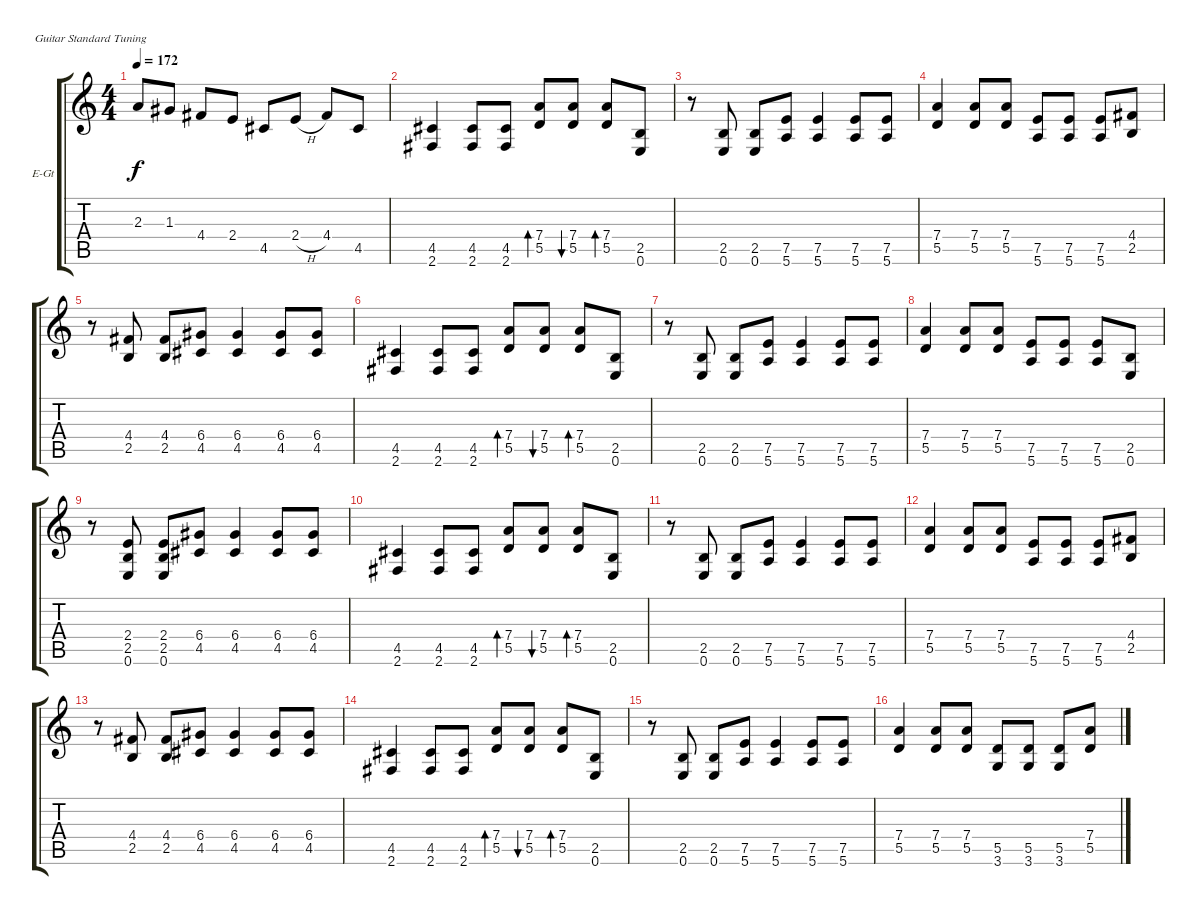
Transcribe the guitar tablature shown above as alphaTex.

\bracketExtendMode groupsimilarinstruments
\firstSystemTrackNameOrientation horizontal
\otherSystemsTrackNameOrientation horizontal
\track ("Гитара" "E-Gt") {instrument distortionguitar}
\staff {score tabs}
\tuning (E4 B3 G3 D3 A2 E2)
\ts (4 4)
\tempo 172
\clef g2
\ks c
2.3.8{dy f} 1.3.8 4.4.8 2.4.8 4.5.8 2.4{h}.8 4.4.8 4.5.8 |
(4.5 2.6).4 (4.5 2.6).8 (4.5 2.6).8 (7.4 5.5).8{bd 60} (7.4 5.5).8{bu 60} (7.4 5.5).8{bd 60} (2.5 0.6).8 |
r.8 (2.5 0.6).8 (2.5 0.6).8 (7.5 5.6).8 (7.5 5.6).4 (7.5 5.6).8 (7.5 5.6).8 |
(7.4 5.5).4 (7.4 5.5).8 (7.4 5.5).8 (7.5 5.6).8 (7.5 5.6).8 (7.5 5.6).8 (4.4 2.5).8 |
r.8 (4.4 2.5).8 (4.4 2.5).8 (6.4 4.5).8 (6.4 4.5).4 (6.4 4.5).8 (6.4 4.5).8 |
(4.5 2.6).4 (4.5 2.6).8 (4.5 2.6).8 (7.4 5.5).8{bd 60} (7.4 5.5).8{bu 60} (7.4 5.5).8{bd 60} (2.5 0.6).8 |
r.8 (2.5 0.6).8 (2.5 0.6).8 (7.5 5.6).8 (7.5 5.6).4 (7.5 5.6).8 (7.5 5.6).8 |
(7.4 5.5).4 (7.4 5.5).8 (7.4 5.5).8 (7.5 5.6).8 (7.5 5.6).8 (7.5 5.6).8 (2.5 0.6).8 |
r.8 (2.4 2.5 0.6).8 (2.4 2.5 0.6).8 (6.4 4.5).8 (6.4 4.5).4 (6.4 4.5).8 (6.4 4.5).8 |
(4.5 2.6).4 (4.5 2.6).8 (4.5 2.6).8 (7.4 5.5).8{bd 60} (7.4 5.5).8{bu 60} (7.4 5.5).8{bd 60} (2.5 0.6).8 |
r.8 (2.5 0.6).8 (2.5 0.6).8 (7.5 5.6).8 (7.5 5.6).4 (7.5 5.6).8 (7.5 5.6).8 |
(7.4 5.5).4 (7.4 5.5).8 (7.4 5.5).8 (7.5 5.6).8 (7.5 5.6).8 (7.5 5.6).8 (4.4 2.5).8 |
r.8 (4.4 2.5).8 (4.4 2.5).8 (6.4 4.5).8 (6.4 4.5).4 (6.4 4.5).8 (6.4 4.5).8 |
(4.5 2.6).4 (4.5 2.6).8 (4.5 2.6).8 (7.4 5.5).8{bd 60} (7.4 5.5).8{bu 60} (7.4 5.5).8{bd 60} (2.5 0.6).8 |
r.8 (2.5 0.6).8 (2.5 0.6).8 (7.5 5.6).8 (7.5 5.6).4 (7.5 5.6).8 (7.5 5.6).8 |
(7.4 5.5).4 (7.4 5.5).8 (7.4 5.5).8 (5.5 3.6).8 (5.5 3.6).8 (5.5 3.6).8 (7.4 5.5).8
